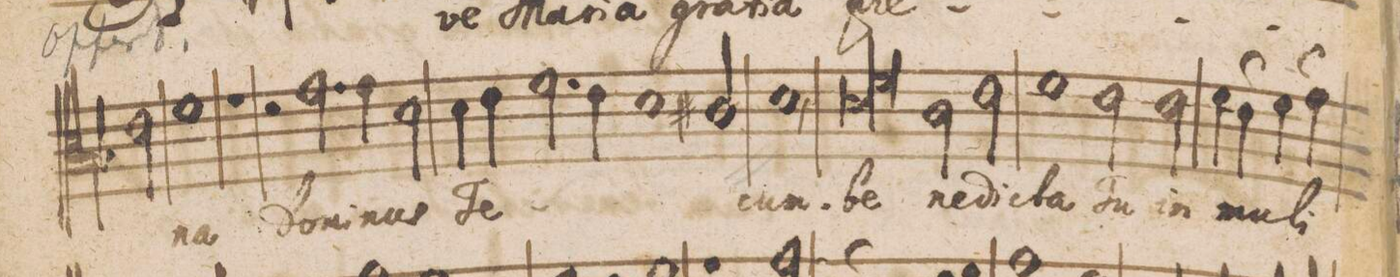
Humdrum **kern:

**kern	**text	**text
*I"Altus	*	*
*clefC3	*	*
*k[b-]	*	*
*met(C|)	*	*
*M2/1	*	*
2e\	.	.
=7-	=7-	=7-
1f	-na	.
1r	.	.
=8-	=8-	=8-
2r	.	.
2.g\	Do-	.
4g\	-mi-	.
2d\	-nus	.
=9-	=9-	=9-
4d\	Te-	.
4e\	.	.
2.f\	.	.
4e\	.	.
1d\	.	.
=10-	=10-	=10-
2c#X/	.	.
1d,<	-cum.	.
=11-	=11-	=11-
*lig	*	*
1d	be-	.
1f	.	.
*Xlig	*	*
=12-	=12-	=12-
2c\ny	-ne-	.
2e\	-di-	.
1f	-cta	.
=13-	=13-	=13-
2e\	Tu	.
2e\	in	.
(>4f\	mu-	.
4e\)	.	.
(>4f\	-li-	.
4g\)	.	.
=14-	=14-	=14-
*-	*-	*-
